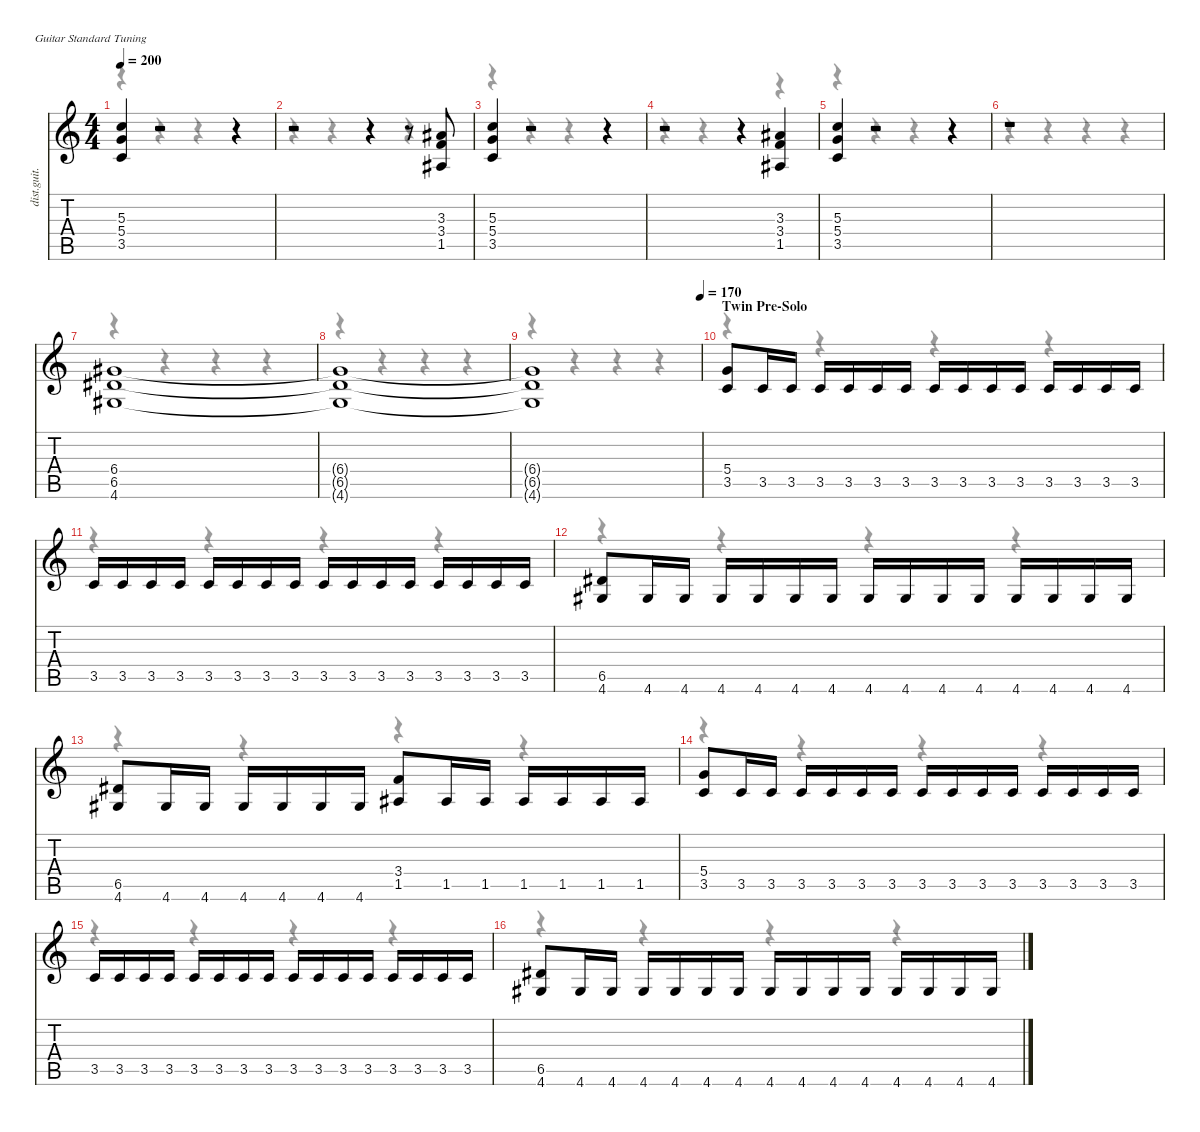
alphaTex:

\defaultSystemsLayout 4
\hideDynamics
\bracketExtendMode nobrackets
\otherSystemsTrackNameOrientation horizontal
\track ("Sam Totman (Rythm Guitar)" "dist.guit.") {instrument distortionguitar}
\staff {score tabs}
\tuning (E4 B3 G3 D3 A2 E2)
\voice
\ts (4 4)
\tempo 200
\clef g2
\ks c
(5.3 5.4 3.5).4{dy f} r.2 r.4 |
r.2 r.4 r.8 (3.3{acc #} 3.4 1.5{acc #}).8 |
(5.3 5.4 3.5).4 r.2 r.4 |
r.2 r.4 (3.3{acc #} 3.4 1.5{acc #}).4 |
(5.3 5.4 3.5).4 r.2 r.4 |
r.1 |
(6.4{acc #} 6.5{acc #} 4.6{acc #}).1 |
(6.4{t acc #} 6.5{t acc #} 4.6{t acc #}).1 |
\tempo (170 1)
(6.4{t acc #} 6.5{t acc #} 4.6{t acc #}).1 |
\section ("" "Twin Pre-Solo")
(5.4 3.5).8 3.5.16 3.5.16 3.5.16 3.5.16 3.5.16 3.5.16 3.5.16 3.5.16 3.5.16 3.5.16 3.5.16 3.5.16 3.5.16 3.5.16 |
3.5.16 3.5.16 3.5.16 3.5.16 3.5.16 3.5.16 3.5.16 3.5.16 3.5.16 3.5.16 3.5.16 3.5.16 3.5.16 3.5.16 3.5.16 3.5.16 |
(6.5{acc #} 4.6{acc #}).8 4.6{acc #}.16 4.6{acc #}.16 4.6{acc #}.16 4.6{acc #}.16 4.6{acc #}.16 4.6{acc #}.16 4.6{acc #}.16 4.6{acc #}.16 4.6{acc #}.16 4.6{acc #}.16 4.6{acc #}.16 4.6{acc #}.16 4.6{acc #}.16 4.6{acc #}.16 |
(6.5{acc #} 4.6{acc #}).8 4.6{acc #}.16 4.6{acc #}.16 4.6{acc #}.16 4.6{acc #}.16 4.6{acc #}.16 4.6{acc #}.16 (3.4 1.5{acc #}).8 1.5{acc #}.16 1.5{acc #}.16 1.5{acc #}.16 1.5{acc #}.16 1.5{acc #}.16 1.5{acc #}.16 |
(5.4 3.5).8 3.5.16 3.5.16 3.5.16 3.5.16 3.5.16 3.5.16 3.5.16 3.5.16 3.5.16 3.5.16 3.5.16 3.5.16 3.5.16 3.5.16 |
3.5.16 3.5.16 3.5.16 3.5.16 3.5.16 3.5.16 3.5.16 3.5.16 3.5.16 3.5.16 3.5.16 3.5.16 3.5.16 3.5.16 3.5.16 3.5.16 |
(6.5{acc #} 4.6{acc #}).8 4.6{acc #}.16 4.6{acc #}.16 4.6{acc #}.16 4.6{acc #}.16 4.6{acc #}.16 4.6{acc #}.16 4.6{acc #}.16 4.6{acc #}.16 4.6{acc #}.16 4.6{acc #}.16 4.6{acc #}.16 4.6{acc #}.16 4.6{acc #}.16 4.6{acc #}.16
\voice
\clef g2
\ottava regular
\simile none
\ks c
r.4{dy mf} r.4 r.4 r.4 |
r.4 r.4 r.4 r.4 |
r.4 r.4 r.4 r.4 |
r.4 r.4 r.4 r.4 |
r.4 r.4 r.4 r.4 |
r.4 r.4 r.4 r.4 |
r.4 r.4 r.4 r.4 |
r.4 r.4 r.4 r.4 |
r.4 r.4 r.4 r.4 |
r.4 r.4 r.4 r.4 |
r.4 r.4 r.4 r.4 |
r.4 r.4 r.4 r.4 |
r.4 r.4 r.4 r.4 |
r.4 r.4 r.4 r.4 |
r.4 r.4 r.4 r.4 |
r.4 r.4 r.4 r.4
